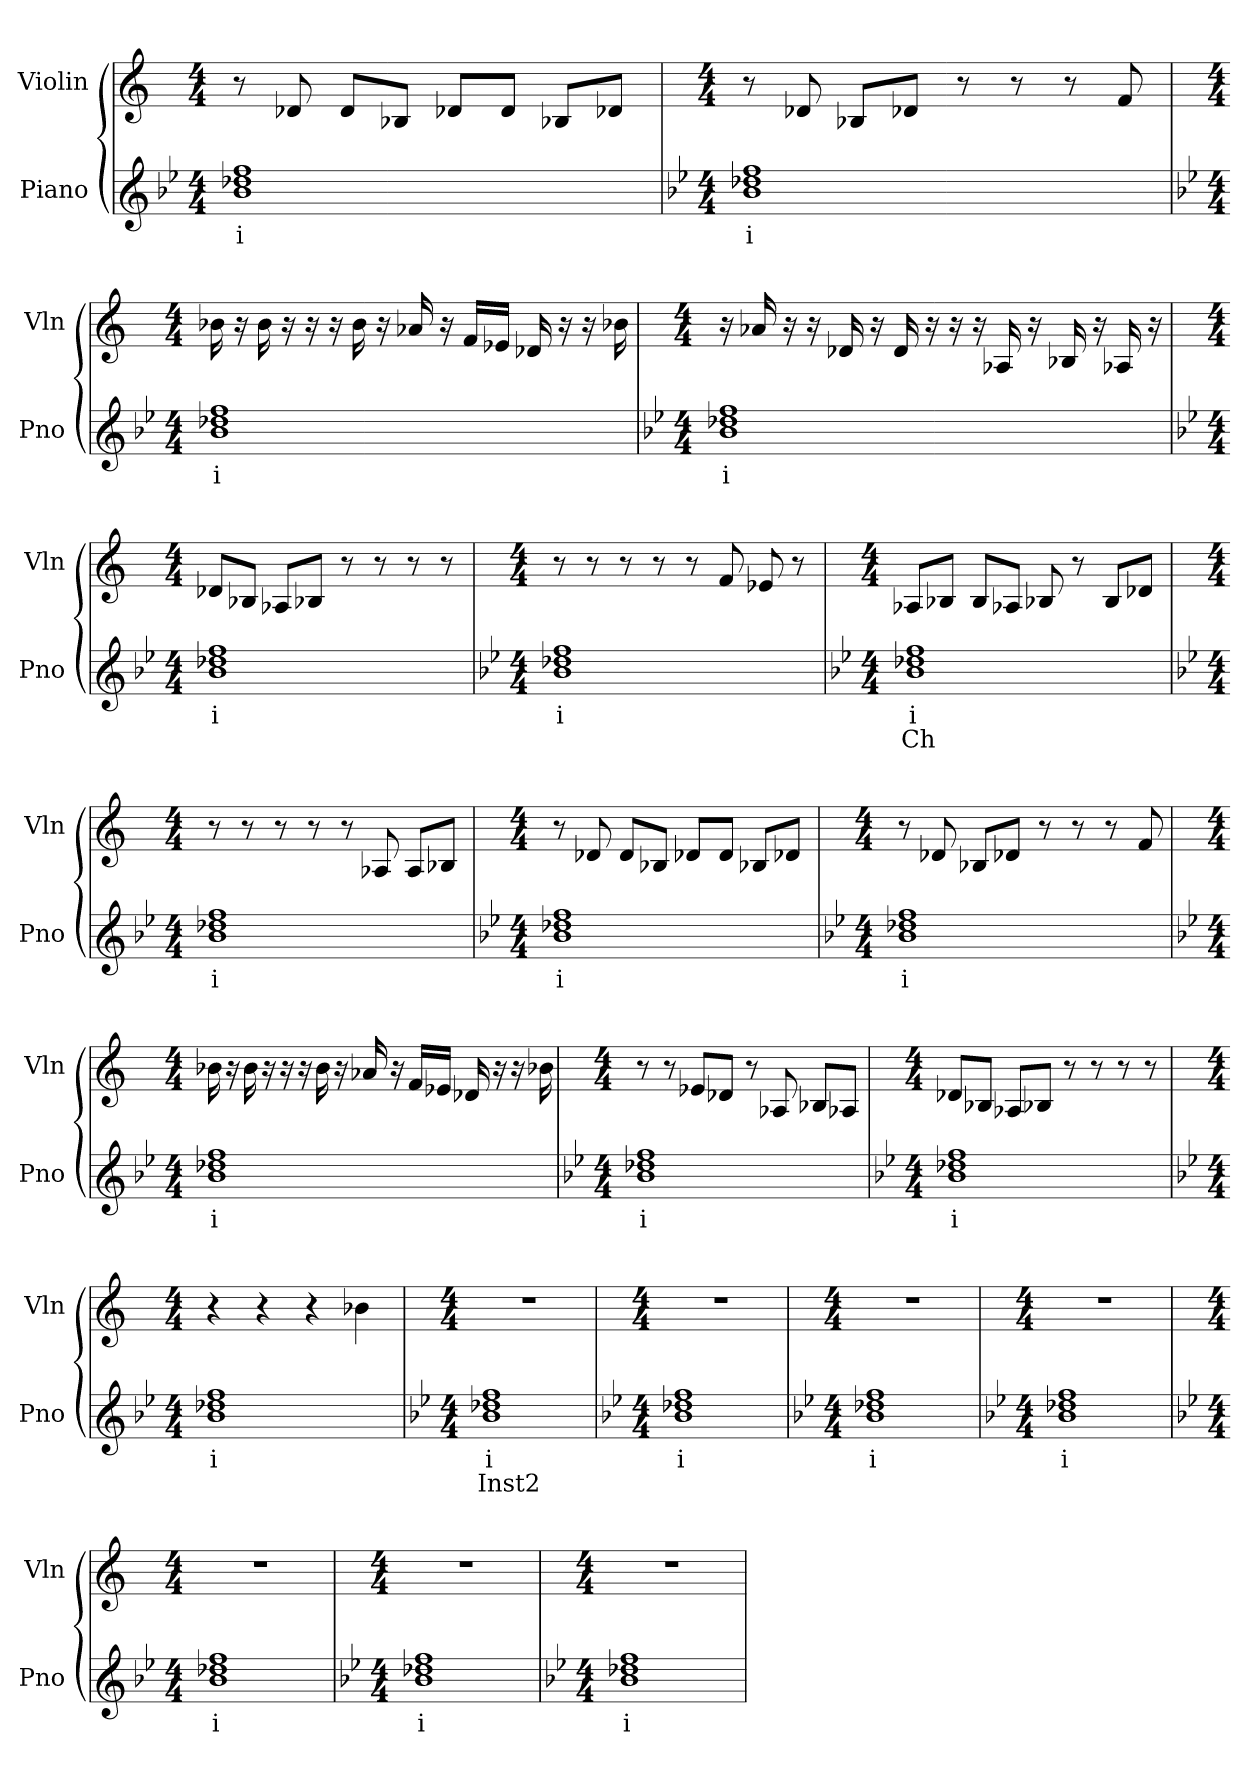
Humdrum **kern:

**kern	**text	**text	**kern
*part2	*part2	*part2	*part1
*staff2	*staff2	*staff2	*staff1
*I"Piano	*	*	*I"Violin
*I'Pno	*	*	*I'Vln
*k[b-e-]	*	*	*
*B-:	*	*	*
*M4/4	*	*	*M4/4
=	=	=	=
1b- 1dd-X 1ff	i	.	8r
.	.	.	8d-X
.	.	.	8d-L
.	.	.	8B-XJ
.	.	.	8d-XL
.	.	.	8d-J
.	.	.	8B-XL
.	.	.	8d-XJ
=	=	=	=
*k[b-e-]	*	*	*
*B-:	*	*	*
*M4/4	*	*	*M4/4
1b- 1dd-X 1ff	i	.	8r
.	.	.	8d-X
.	.	.	8B-XL
.	.	.	8d-XJ
.	.	.	8r
.	.	.	8r
.	.	.	8r
.	.	.	8f
=	=	=	=
*k[b-e-]	*	*	*
*B-:	*	*	*
*M4/4	*	*	*M4/4
1b- 1dd-X 1ff	i	.	16b-X
.	.	.	16r
.	.	.	16b-
.	.	.	16r
.	.	.	16r
.	.	.	16r
.	.	.	16b-
.	.	.	16r
.	.	.	16a-X
.	.	.	16r
.	.	.	16fLL
.	.	.	16e-XJJ
.	.	.	16d-X
.	.	.	16r
.	.	.	16r
.	.	.	16b-X
=	=	=	=
*k[b-e-]	*	*	*
*B-:	*	*	*
*M4/4	*	*	*M4/4
1b- 1dd-X 1ff	i	.	16r
.	.	.	16a-X
.	.	.	16r
.	.	.	16r
.	.	.	16d-X
.	.	.	16r
.	.	.	16d-
.	.	.	16r
.	.	.	16r
.	.	.	16r
.	.	.	16A-X
.	.	.	16r
.	.	.	16B-X
.	.	.	16r
.	.	.	16A-X
.	.	.	16r
=	=	=	=
*k[b-e-]	*	*	*
*B-:	*	*	*
*M4/4	*	*	*M4/4
1b- 1dd-X 1ff	i	.	8d-XL
.	.	.	8B-XJ
.	.	.	8A-XL
.	.	.	8B-XJ
.	.	.	8r
.	.	.	8r
.	.	.	8r
.	.	.	8r
=	=	=	=
*k[b-e-]	*	*	*
*B-:	*	*	*
*M4/4	*	*	*M4/4
1b- 1dd-X 1ff	i	.	8r
.	.	.	8r
.	.	.	8r
.	.	.	8r
.	.	.	8r
.	.	.	8f
.	.	.	8e-X
.	.	.	8r
=	=	=	=
*k[b-e-]	*	*	*
*B-:	*	*	*
*M4/4	*	*	*M4/4
1b- 1dd-X 1ff	i	Ch	8A-XL
.	.	.	8B-XJ
.	.	.	8B-L
.	.	.	8A-XJ
.	.	.	8B-X
.	.	.	8r
.	.	.	8B-L
.	.	.	8d-XJ
=	=	=	=
*k[b-e-]	*	*	*
*B-:	*	*	*
*M4/4	*	*	*M4/4
1b- 1dd-X 1ff	i	.	8r
.	.	.	8r
.	.	.	8r
.	.	.	8r
.	.	.	8r
.	.	.	8A-X
.	.	.	8A-L
.	.	.	8B-XJ
=	=	=	=
*k[b-e-]	*	*	*
*B-:	*	*	*
*M4/4	*	*	*M4/4
1b- 1dd-X 1ff	i	.	8r
.	.	.	8d-X
.	.	.	8d-L
.	.	.	8B-XJ
.	.	.	8d-XL
.	.	.	8d-J
.	.	.	8B-XL
.	.	.	8d-XJ
=	=	=	=
*k[b-e-]	*	*	*
*B-:	*	*	*
*M4/4	*	*	*M4/4
1b- 1dd-X 1ff	i	.	8r
.	.	.	8d-X
.	.	.	8B-XL
.	.	.	8d-XJ
.	.	.	8r
.	.	.	8r
.	.	.	8r
.	.	.	8f
=	=	=	=
*k[b-e-]	*	*	*
*B-:	*	*	*
*M4/4	*	*	*M4/4
1b- 1dd-X 1ff	i	.	16b-X
.	.	.	16r
.	.	.	16b-
.	.	.	16r
.	.	.	16r
.	.	.	16r
.	.	.	16b-
.	.	.	16r
.	.	.	16a-X
.	.	.	16r
.	.	.	16fLL
.	.	.	16e-XJJ
.	.	.	16d-X
.	.	.	16r
.	.	.	16r
.	.	.	16b-X
=	=	=	=
*k[b-e-]	*	*	*
*B-:	*	*	*
*M4/4	*	*	*M4/4
1b- 1dd-X 1ff	i	.	8r
.	.	.	8r
.	.	.	8e-XL
.	.	.	8d-XJ
.	.	.	8r
.	.	.	8A-X
.	.	.	8B-XL
.	.	.	8A-XJ
=	=	=	=
*k[b-e-]	*	*	*
*B-:	*	*	*
*M4/4	*	*	*M4/4
1b- 1dd-X 1ff	i	.	8d-XL
.	.	.	8B-XJ
.	.	.	8A-XL
.	.	.	8B-XJ
.	.	.	8r
.	.	.	8r
.	.	.	8r
.	.	.	8r
=	=	=	=
*k[b-e-]	*	*	*
*B-:	*	*	*
*M4/4	*	*	*M4/4
1b- 1dd-X 1ff	i	.	4r
.	.	.	4r
.	.	.	4r
.	.	.	4b-X
=	=	=	=
*k[b-e-]	*	*	*
*B-:	*	*	*
*M4/4	*	*	*M4/4
1b- 1dd-X 1ff	i	Inst2	1r
=	=	=	=
*k[b-e-]	*	*	*
*B-:	*	*	*
*M4/4	*	*	*M4/4
1b- 1dd-X 1ff	i	.	1r
=	=	=	=
*k[b-e-]	*	*	*
*B-:	*	*	*
*M4/4	*	*	*M4/4
1b- 1dd-X 1ff	i	.	1r
=	=	=	=
*k[b-e-]	*	*	*
*B-:	*	*	*
*M4/4	*	*	*M4/4
1b- 1dd-X 1ff	i	.	1r
=	=	=	=
*k[b-e-]	*	*	*
*B-:	*	*	*
*M4/4	*	*	*M4/4
1b- 1dd-X 1ff	i	.	1r
=	=	=	=
*k[b-e-]	*	*	*
*B-:	*	*	*
*M4/4	*	*	*M4/4
1b- 1dd-X 1ff	i	.	1r
=	=	=	=
*k[b-e-]	*	*	*
*B-:	*	*	*
*M4/4	*	*	*M4/4
1b- 1dd-X 1ff	i	.	1r
=	=	=	=
*-	*-	*-	*-
